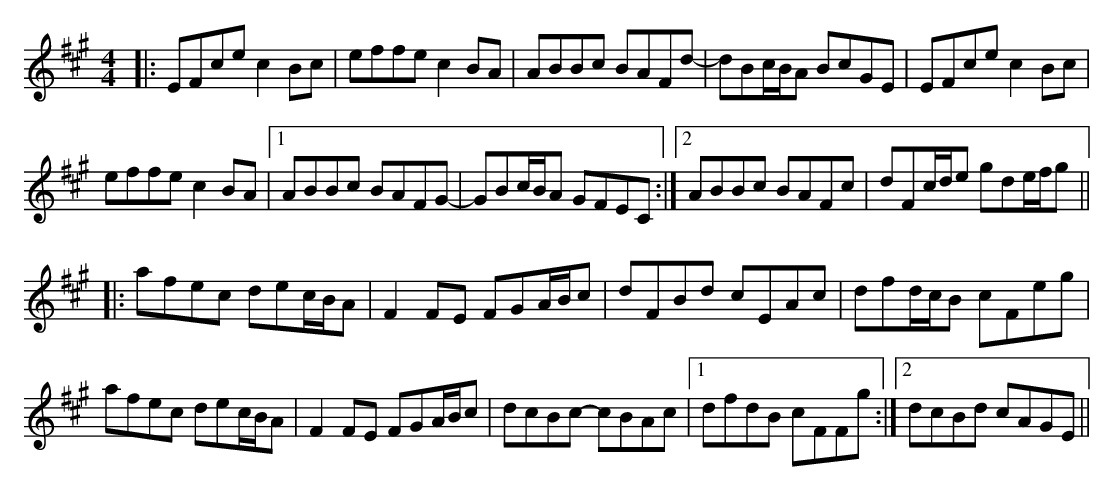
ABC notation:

X:1
M:4/4
K:A
|:EFce c2 Bc|effe c2 BA|ABBc BAFd-|dBc/B/A BcGE|EFce c2 Bc|
effe c2 BA|1 ABBc BAFG-|GBc/B/A GFEC:|2 ABBc BAFc|dFc/d/e gde/f/g||
|:afec dec/B/A|F2 FE FGA/B/c|dFBd cEAc|dfd/c/B cFeg|
afec dec/B/A|F2 FE FGA/B/c|dcBc- cBAc|1 dfdB cFFg:|2 dcBd cAGE||
